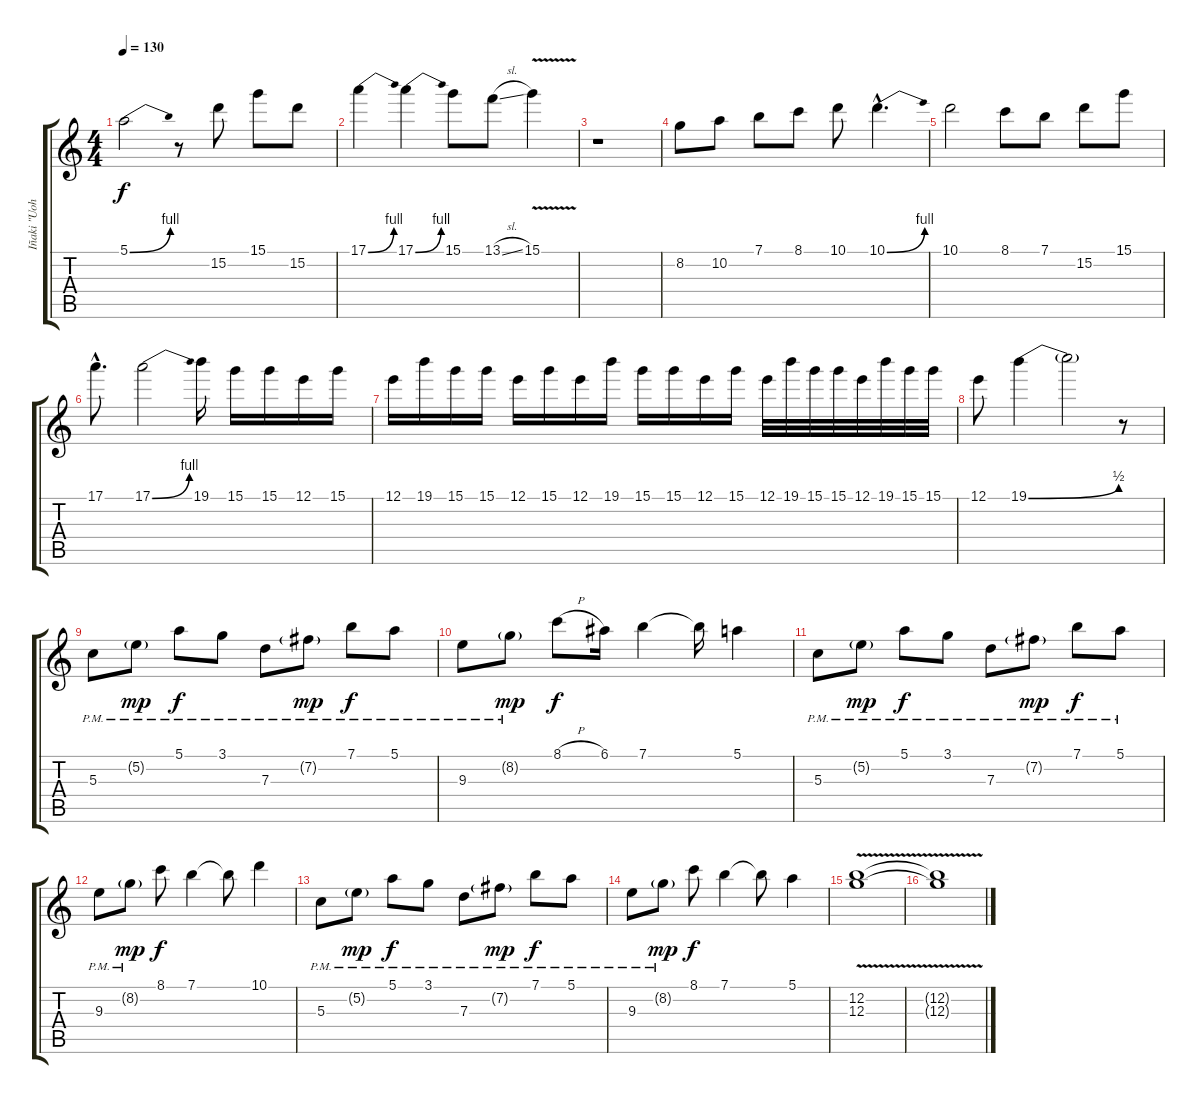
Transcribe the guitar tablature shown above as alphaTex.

\track ("Iñaki \"Uoho\" (guitarra solista)" "Iñaki \"Uoh") {instrument overdrivenguitar}
\staff {score tabs}
\tuning (E4 B3 G3 D3 A2 E2) {hide}
\ts (4 4)
\tempo 130
\clef g2
\ks c
5.1{be (bend 0 0 60 4)}.2{dy f} r.8 15.2.8 15.1.8 15.2.8 |
17.1{be (bend 0 0 60 4)}.4 17.1{be (bend 0 0 60 4)}.4 15.1.8 13.1{sl}.8 15.1{v}.4 |
r.1 |
8.2.8 10.2.8 7.1.8 8.1.8 10.1.8 10.1{be (bend 0 0 60 4) hac}.4{d} |
10.1.2 8.1.8 7.1.8 15.2.8 15.1.8 |
17.1{hac}.8{d} 17.1{be (bend 0 0 60 4)}.2 19.1.16 15.1.16 15.1.16 12.1.16 15.1.16 |
12.1.16 19.1.16 15.1.16 15.1.16 12.1.16 15.1.16 12.1.16 19.1.16 15.1.16 15.1.16 12.1.16 15.1.16 12.1.32 19.1.32 15.1.32 15.1.32 12.1.32 19.1.32 15.1.32 15.1.32 |
12.1.8 19.1{be (bend 0 0 60 2)}.4 19.1{t}.2 r.8 |
5.3{pm}.8{instrument overdrivenguitar} 5.2{g pm}.8{dy mp instrument overdrivenguitar} 5.1{pm}.8{dy f} 3.1{pm}.8 7.3{pm}.8 7.2{g pm}.8{dy mp} 7.1{pm}.8{dy f} 5.1{pm}.8 |
9.3{pm}.8 8.2{g pm}.8{dy mp} 8.1{h}.8{dy f} 6.1.16 7.1.4 7.1{t}.16 5.1.4 |
5.3{pm}.8 5.2{g pm}.8{dy mp} 5.1{pm}.8{dy f} 3.1{pm}.8 7.3{pm}.8 7.2{g pm}.8{dy mp} 7.1{pm}.8{dy f} 5.1{pm}.8 |
9.3{pm}.8 8.2{g pm}.8{dy mp} 8.1.8{dy f} 7.1.4 7.1{t}.8 10.1.4 |
5.3{pm}.8 5.2{g pm}.8{dy mp} 5.1{pm}.8{dy f} 3.1{pm}.8 7.3{pm}.8 7.2{g pm}.8{dy mp} 7.1{pm}.8{dy f} 5.1{pm}.8 |
9.3{pm}.8 8.2{g pm}.8{dy mp} 8.1.8{dy f} 7.1.4 7.1{t}.8 5.1.4 |
(12.2 12.3{v}).1{volume 0} |
(12.2{t} 12.3{t}).1
